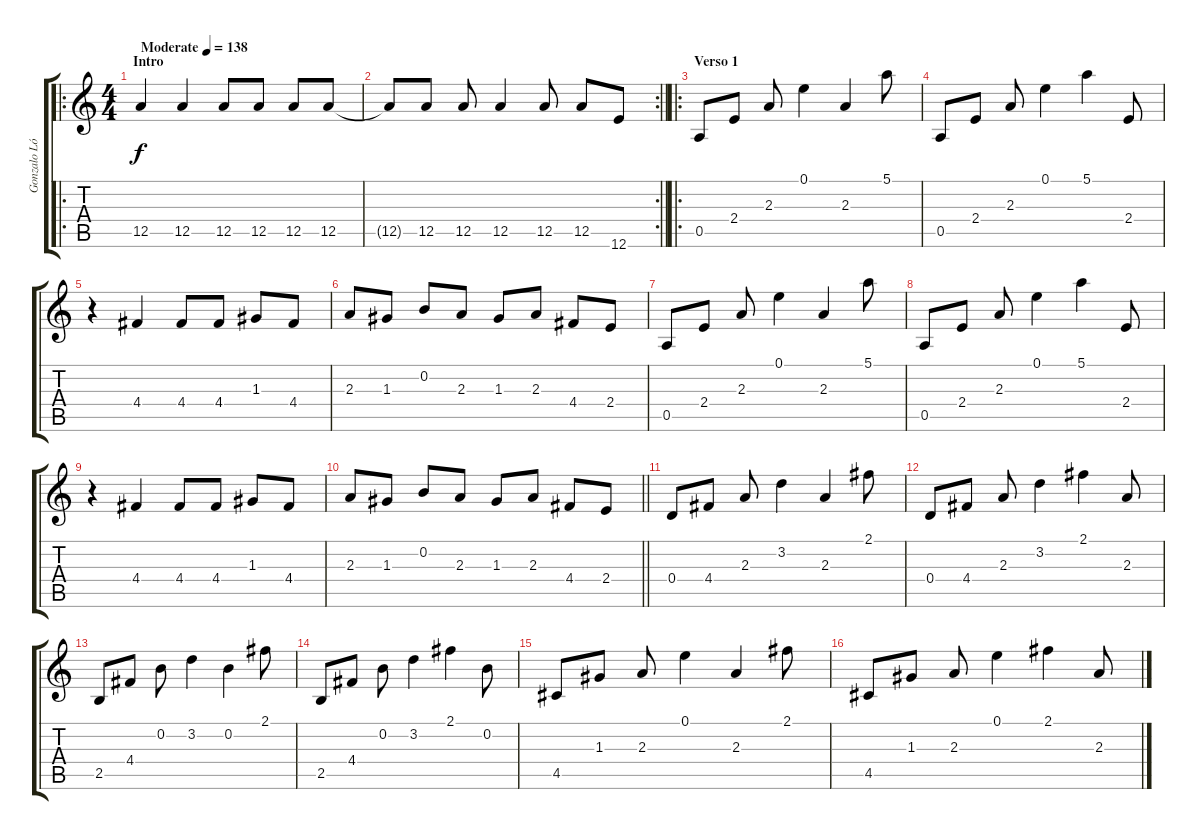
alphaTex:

\track ("Gonzalo López" "Gonzalo Ló") {instrument electricguitarjazz}
\staff {score tabs}
\tuning (E4 B3 G3 D3 A2 E2) {hide}
\ro
\ts (4 4)
\section ("" "Intro")
\tempo (138 "Moderate")
\clef g2
\ks c
12.5.4{dy f instrument electricguitarjazz} 12.5.4 12.5.8 12.5.8 12.5.8 12.5.8 |
\rc 2
\barLineRight lightlight
12.5{t}.8 12.5.8 12.5.8 12.5.4 12.5.8 12.5.8 12.6.8 |
\ro
\section ("" "Verso 1")
0.5.8 2.4.8 2.3.8 0.1.4 2.3.4 5.1.8 |
0.5.8 2.4.8 2.3.8 0.1.4 5.1.4 2.4.8 |
r.4 4.4.4 4.4.8 4.4.8 1.3.8 4.4.8 |
2.3.8 1.3.8 0.2.8 2.3.8 1.3.8 2.3.8 4.4.8 2.4.8 |
0.5.8 2.4.8 2.3.8 0.1.4 2.3.4 5.1.8 |
0.5.8 2.4.8 2.3.8 0.1.4 5.1.4 2.4.8 |
r.4 4.4.4 4.4.8 4.4.8 1.3.8 4.4.8 |
\barLineRight lightlight
2.3.8 1.3.8 0.2.8 2.3.8 1.3.8 2.3.8 4.4.8 2.4.8 |
0.4.8 4.4.8 2.3.8 3.2.4 2.3.4 2.1.8 |
0.4.8 4.4.8 2.3.8 3.2.4 2.1.4 2.3.8 |
2.5.8 4.4.8 0.2.8 3.2.4 0.2.4 2.1.8 |
2.5.8 4.4.8 0.2.8 3.2.4 2.1.4 0.2.8 |
4.5.8 1.3.8 2.3.8 0.1.4 2.3.4 2.1.8 |
4.5.8 1.3.8 2.3.8 0.1.4 2.1.4 2.3.8
